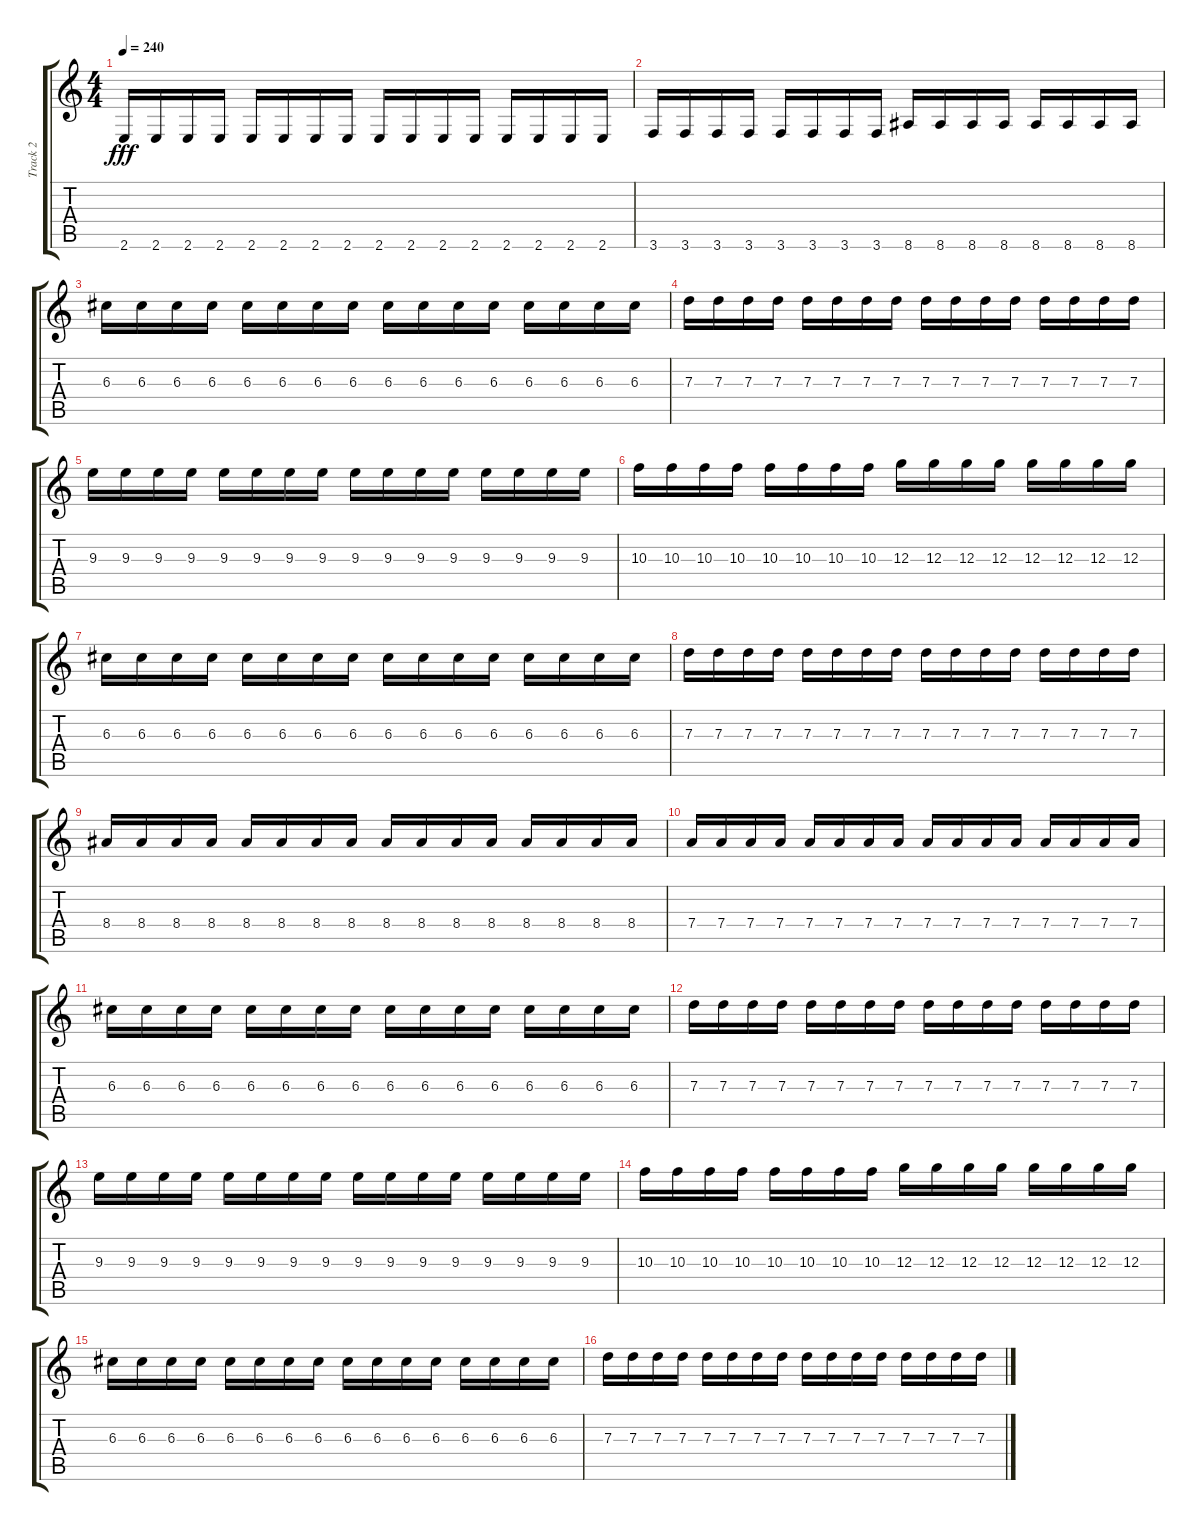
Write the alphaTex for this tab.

\track ("Track 2" "Track 2") {instrument distortionguitar}
\staff {score tabs}
\tuning (E4 B3 G3 D3 A2 D2) {hide}
\ts (4 4)
\tempo 240
\clef g2
\ks c
2.6.16{dy fff} 2.6.16 2.6.16 2.6.16 2.6.16 2.6.16 2.6.16 2.6.16 2.6.16 2.6.16 2.6.16 2.6.16 2.6.16 2.6.16 2.6.16 2.6.16 |
3.6.16 3.6.16 3.6.16 3.6.16 3.6.16 3.6.16 3.6.16 3.6.16 8.6.16 8.6.16 8.6.16 8.6.16 8.6.16 8.6.16 8.6.16 8.6.16 |
6.3.16 6.3.16 6.3.16 6.3.16 6.3.16 6.3.16 6.3.16 6.3.16 6.3.16 6.3.16 6.3.16 6.3.16 6.3.16 6.3.16 6.3.16 6.3.16 |
7.3.16 7.3.16 7.3.16 7.3.16 7.3.16 7.3.16 7.3.16 7.3.16 7.3.16 7.3.16 7.3.16 7.3.16 7.3.16 7.3.16 7.3.16 7.3.16 |
9.3.16 9.3.16 9.3.16 9.3.16 9.3.16 9.3.16 9.3.16 9.3.16 9.3.16 9.3.16 9.3.16 9.3.16 9.3.16 9.3.16 9.3.16 9.3.16 |
10.3.16 10.3.16 10.3.16 10.3.16 10.3.16 10.3.16 10.3.16 10.3.16 12.3.16 12.3.16 12.3.16 12.3.16 12.3.16 12.3.16 12.3.16 12.3.16 |
6.3.16 6.3.16 6.3.16 6.3.16 6.3.16 6.3.16 6.3.16 6.3.16 6.3.16 6.3.16 6.3.16 6.3.16 6.3.16 6.3.16 6.3.16 6.3.16 |
7.3.16 7.3.16 7.3.16 7.3.16 7.3.16 7.3.16 7.3.16 7.3.16 7.3.16 7.3.16 7.3.16 7.3.16 7.3.16 7.3.16 7.3.16 7.3.16 |
8.4.16 8.4.16 8.4.16 8.4.16 8.4.16 8.4.16 8.4.16 8.4.16 8.4.16 8.4.16 8.4.16 8.4.16 8.4.16 8.4.16 8.4.16 8.4.16 |
7.4.16 7.4.16 7.4.16 7.4.16 7.4.16 7.4.16 7.4.16 7.4.16 7.4.16 7.4.16 7.4.16 7.4.16 7.4.16 7.4.16 7.4.16 7.4.16 |
6.3.16 6.3.16 6.3.16 6.3.16 6.3.16 6.3.16 6.3.16 6.3.16 6.3.16 6.3.16 6.3.16 6.3.16 6.3.16 6.3.16 6.3.16 6.3.16 |
7.3.16 7.3.16 7.3.16 7.3.16 7.3.16 7.3.16 7.3.16 7.3.16 7.3.16 7.3.16 7.3.16 7.3.16 7.3.16 7.3.16 7.3.16 7.3.16 |
9.3.16 9.3.16 9.3.16 9.3.16 9.3.16 9.3.16 9.3.16 9.3.16 9.3.16 9.3.16 9.3.16 9.3.16 9.3.16 9.3.16 9.3.16 9.3.16 |
10.3.16 10.3.16 10.3.16 10.3.16 10.3.16 10.3.16 10.3.16 10.3.16 12.3.16 12.3.16 12.3.16 12.3.16 12.3.16 12.3.16 12.3.16 12.3.16 |
6.3.16 6.3.16 6.3.16 6.3.16 6.3.16 6.3.16 6.3.16 6.3.16 6.3.16 6.3.16 6.3.16 6.3.16 6.3.16 6.3.16 6.3.16 6.3.16 |
7.3.16 7.3.16 7.3.16 7.3.16 7.3.16 7.3.16 7.3.16 7.3.16 7.3.16 7.3.16 7.3.16 7.3.16 7.3.16 7.3.16 7.3.16 7.3.16
